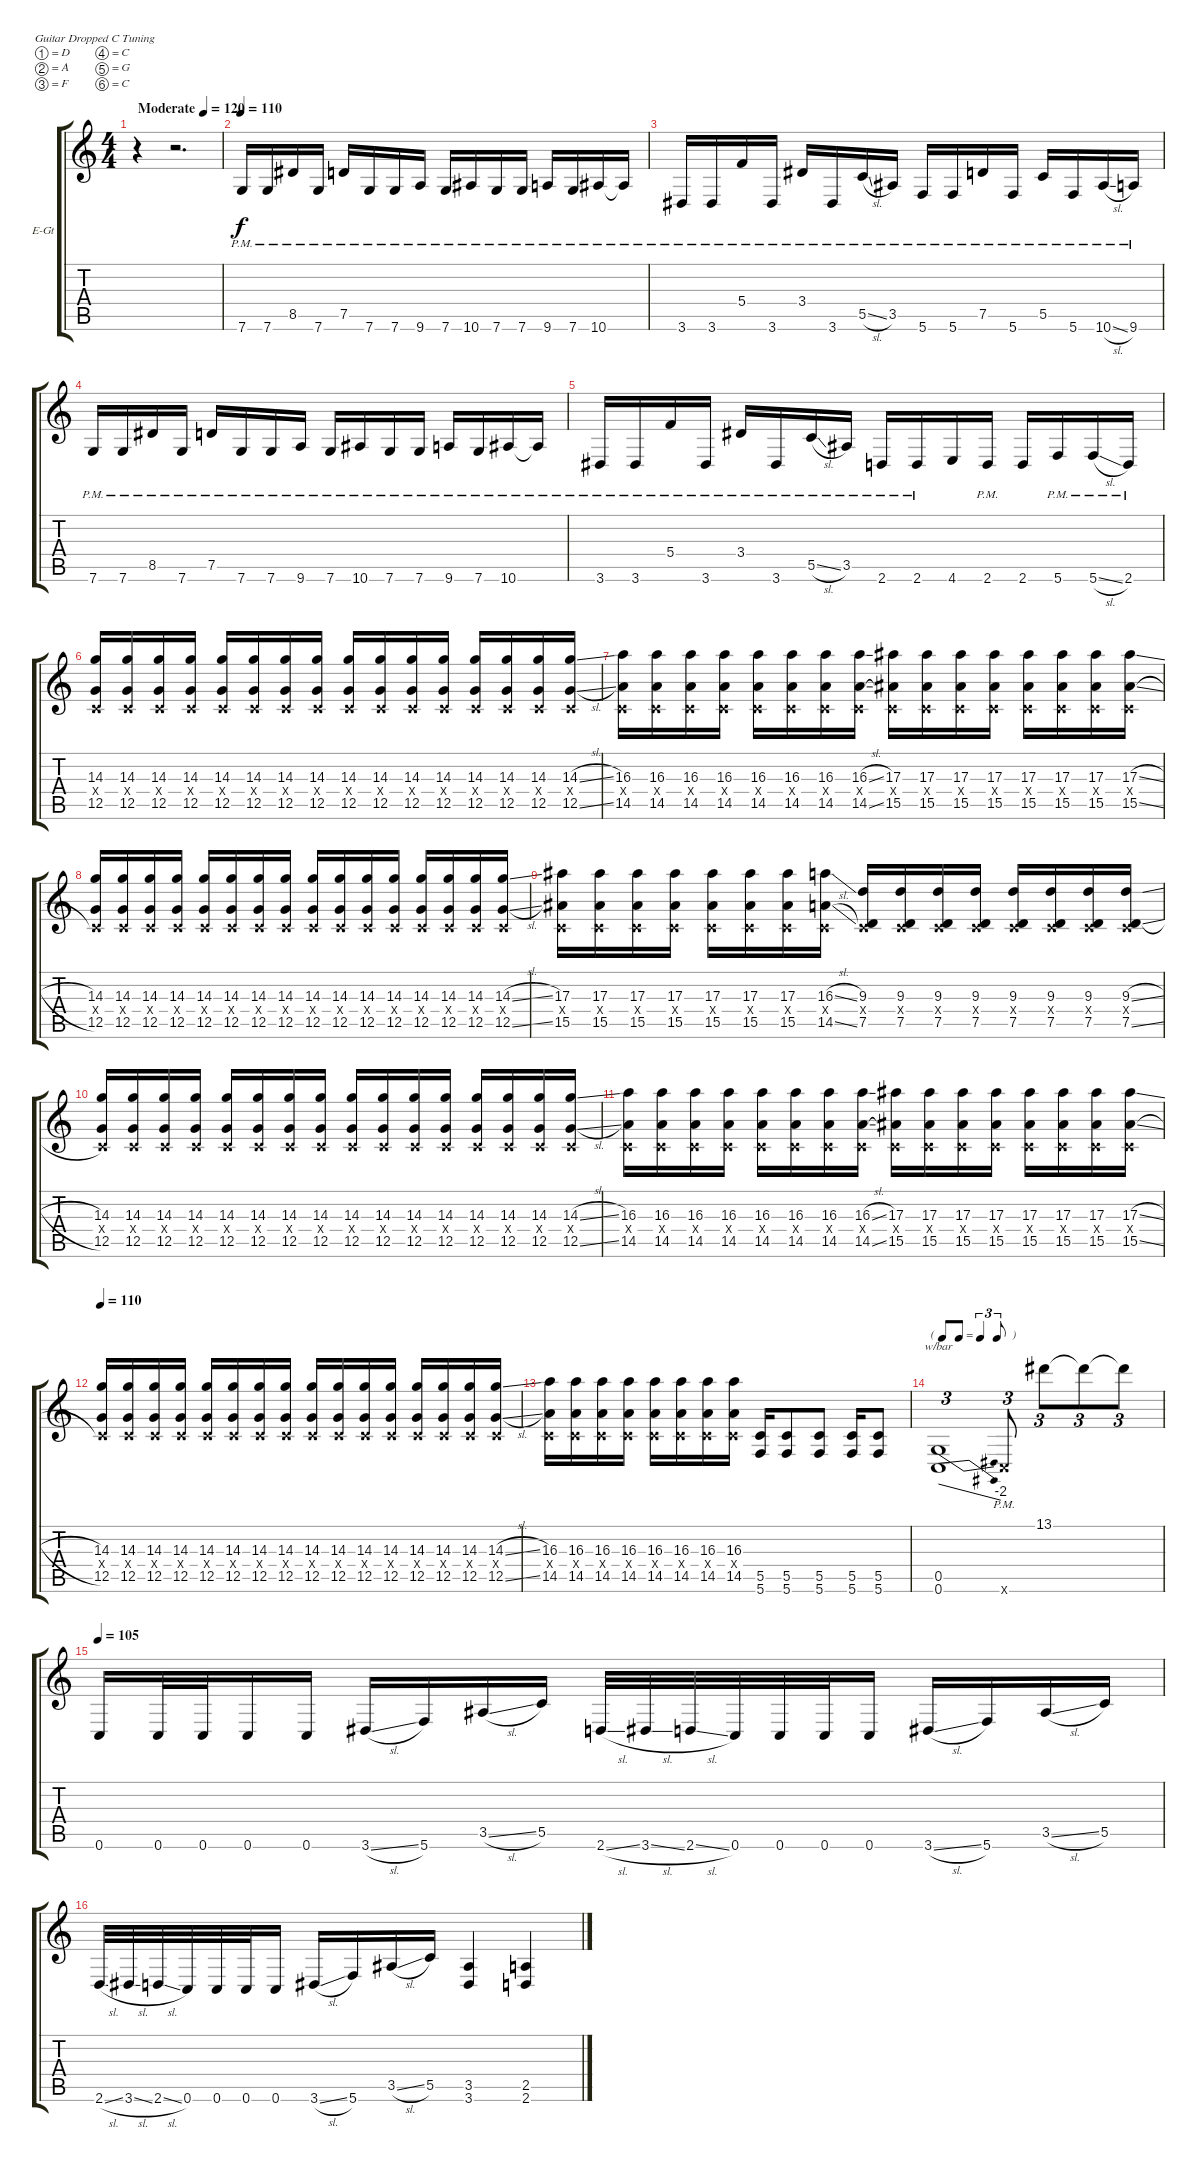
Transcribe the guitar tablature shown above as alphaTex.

\bracketExtendMode groupsimilarinstruments
\firstSystemTrackNameOrientation horizontal
\otherSystemsTrackNameOrientation horizontal
\track ("Track 2" "E-Gt") {instrument distortionguitar}
\staff {score tabs}
\tuning (D4 A3 F3 C3 G2 C2)
\ts (4 4)
\beaming (8 2 2 2 2)
\tempo (120 "Moderate")
\clef g2
\ks c
r.4{dy f instrument distortionguitar} r.2{d} |
\tempo 110
7.6{pm}.16 7.6{pm}.16 8.5{pm}.16 7.6{pm}.16 7.5{pm}.16 7.6{pm}.16 7.6{pm}.16 9.6{pm}.16 7.6{pm}.16 10.6{pm}.16 7.6{pm}.16 7.6{pm}.16 9.6{pm}.16 7.6{pm}.16 10.6{pm}.16 10.6{pm t}.16 |
3.6{pm}.16 3.6{pm}.16 5.4{pm}.16 3.6{pm}.16 3.4{pm}.16 3.6{pm}.16 5.5{sl pm}.16 3.5{pm}.16 5.6{pm}.16 5.6{pm}.16 7.5{pm}.16 5.6{pm}.16 5.5{pm}.16 5.6{pm}.16 10.6{sl pm}.16 9.6{pm}.16 |
7.6{pm}.16 7.6{pm}.16 8.5{pm}.16 7.6{pm}.16 7.5{pm}.16 7.6{pm}.16 7.6{pm}.16 9.6{pm}.16 7.6{pm}.16 10.6{pm}.16 7.6{pm}.16 7.6{pm}.16 9.6{pm}.16 7.6{pm}.16 10.6{pm}.16 10.6{pm t}.16 |
3.6{pm}.16 3.6{pm}.16 5.4{pm}.16 3.6{pm}.16 3.4{pm}.16 3.6{pm}.16 5.5{sl pm}.16 3.5{pm}.16 2.6{pm}.16 2.6{pm}.16 4.6.16 2.6{pm}.16 2.6.16 5.6{pm}.16 5.6{sl pm}.16 2.6{pm}.16 |
(14.3 0.4{x} 12.5).16 (14.3 0.4{x} 12.5).16 (14.3 0.4{x} 12.5).16 (14.3 0.4{x} 12.5).16 (14.3 0.4{x} 12.5).16 (14.3 0.4{x} 12.5).16 (14.3 0.4{x} 12.5).16 (14.3 0.4{x} 12.5).16 (14.3 0.4{x} 12.5).16 (14.3 0.4{x} 12.5).16 (14.3 0.4{x} 12.5).16 (14.3 0.4{x} 12.5).16 (14.3 0.4{x} 12.5).16 (14.3 0.4{x} 12.5).16 (14.3 0.4{x} 12.5).16 (14.3{sl} 0.4{x} 12.5{sl}).16 |
(16.3 0.4{x} 14.5).16 (16.3 0.4{x} 14.5).16 (16.3 0.4{x} 14.5).16 (16.3 0.4{x} 14.5).16 (16.3 0.4{x} 14.5).16 (16.3 0.4{x} 14.5).16 (16.3 0.4{x} 14.5).16 (16.3{sl} 0.4{x} 14.5{sl}).16 (17.3 0.4{x} 15.5).16 (17.3 0.4{x} 15.5).16 (17.3 0.4{x} 15.5).16 (17.3 0.4{x} 15.5).16 (17.3 0.4{x} 15.5).16 (17.3 0.4{x} 15.5).16 (17.3 0.4{x} 15.5).16 (17.3{sl} 0.4{x} 15.5{sl}).16 |
(14.3 0.4{x} 12.5).16 (14.3 0.4{x} 12.5).16 (14.3 0.4{x} 12.5).16 (14.3 0.4{x} 12.5).16 (14.3 0.4{x} 12.5).16 (14.3 0.4{x} 12.5).16 (14.3 0.4{x} 12.5).16 (14.3 0.4{x} 12.5).16 (14.3 0.4{x} 12.5).16 (14.3 0.4{x} 12.5).16 (14.3 0.4{x} 12.5).16 (14.3 0.4{x} 12.5).16 (14.3 0.4{x} 12.5).16 (14.3 0.4{x} 12.5).16 (14.3 0.4{x} 12.5).16 (14.3{sl} 0.4{x} 12.5{sl}).16 |
(17.3 0.4{x} 15.5).16 (17.3 0.4{x} 15.5).16 (17.3 0.4{x} 15.5).16 (17.3 0.4{x} 15.5).16 (17.3 0.4{x} 15.5).16 (17.3 0.4{x} 15.5).16 (17.3 0.4{x} 15.5).16 (16.3{sl} 0.4{x} 14.5{sl}).16 (9.3 0.4{x} 7.5).16 (9.3 0.4{x} 7.5).16 (9.3 0.4{x} 7.5).16 (9.3 0.4{x} 7.5).16 (9.3 0.4{x} 7.5).16 (9.3 0.4{x} 7.5).16 (9.3 0.4{x} 7.5).16 (9.3{sl} 0.4{x} 7.5{sl}).16 |
(14.3 0.4{x} 12.5).16 (14.3 0.4{x} 12.5).16 (14.3 0.4{x} 12.5).16 (14.3 0.4{x} 12.5).16 (14.3 0.4{x} 12.5).16 (14.3 0.4{x} 12.5).16 (14.3 0.4{x} 12.5).16 (14.3 0.4{x} 12.5).16 (14.3 0.4{x} 12.5).16 (14.3 0.4{x} 12.5).16 (14.3 0.4{x} 12.5).16 (14.3 0.4{x} 12.5).16 (14.3 0.4{x} 12.5).16 (14.3 0.4{x} 12.5).16 (14.3 0.4{x} 12.5).16 (14.3{sl} 0.4{x} 12.5{sl}).16 |
(16.3 0.4{x} 14.5).16 (16.3 0.4{x} 14.5).16 (16.3 0.4{x} 14.5).16 (16.3 0.4{x} 14.5).16 (16.3 0.4{x} 14.5).16 (16.3 0.4{x} 14.5).16 (16.3 0.4{x} 14.5).16 (16.3{sl} 0.4{x} 14.5{sl}).16 (17.3 0.4{x} 15.5).16 (17.3 0.4{x} 15.5).16 (17.3 0.4{x} 15.5).16 (17.3 0.4{x} 15.5).16 (17.3 0.4{x} 15.5).16 (17.3 0.4{x} 15.5).16 (17.3 0.4{x} 15.5).16 (17.3{sl} 0.4{x} 15.5{sl}).16 |
\tempo 110
(14.3 0.4{x} 12.5).16 (14.3 0.4{x} 12.5).16 (14.3 0.4{x} 12.5).16 (14.3 0.4{x} 12.5).16 (14.3 0.4{x} 12.5).16 (14.3 0.4{x} 12.5).16 (14.3 0.4{x} 12.5).16 (14.3 0.4{x} 12.5).16 (14.3 0.4{x} 12.5).16 (14.3 0.4{x} 12.5).16 (14.3 0.4{x} 12.5).16 (14.3 0.4{x} 12.5).16 (14.3 0.4{x} 12.5).16 (14.3 0.4{x} 12.5).16 (14.3 0.4{x} 12.5).16 (14.3{sl} 0.4{x} 12.5{sl}).16 |
(16.3 0.4{x} 14.5).16 (16.3 0.4{x} 14.5).16 (16.3 0.4{x} 14.5).16 (16.3 0.4{x} 14.5).16 (16.3 0.4{x} 14.5).16 (16.3 0.4{x} 14.5).16 (16.3 0.4{x} 14.5).16 (16.3 0.4{x} 14.5).16 (5.5 5.6).16 (5.5 5.6).8 (5.5 5.6).8 (5.5 5.6).16 (5.5 5.6).8 |
\tf triplet8th
(0.6 0.5).1{tu (3 2) tbe (dive default 0 0 47.4 -8)} 0.6{pm x}.8{tu (3 2)} 13.1.8{tu (3 2)} 13.1{t}.8{tu (3 2)} 13.1{t}.8{tu (3 2)} |
\tempo 105
0.6.16 0.6.32 0.6.32 0.6.16 0.6.16 3.6{sl}.16 5.6.16 3.5{sl}.16 5.5.16 2.6{sl}.32 3.6{sl}.32 2.6{sl}.32 0.6.32 0.6.32 0.6.32 0.6.16 3.6{sl}.16 5.6.16 3.5{sl}.16 5.5.16 |
2.6{sl}.32 3.6{sl}.32 2.6{sl}.32 0.6.32 0.6.32 0.6.32 0.6.16 3.6{sl}.16 5.6.16 3.5{sl}.16 5.5.16 (3.5 3.6).4 (2.5 2.6).4
